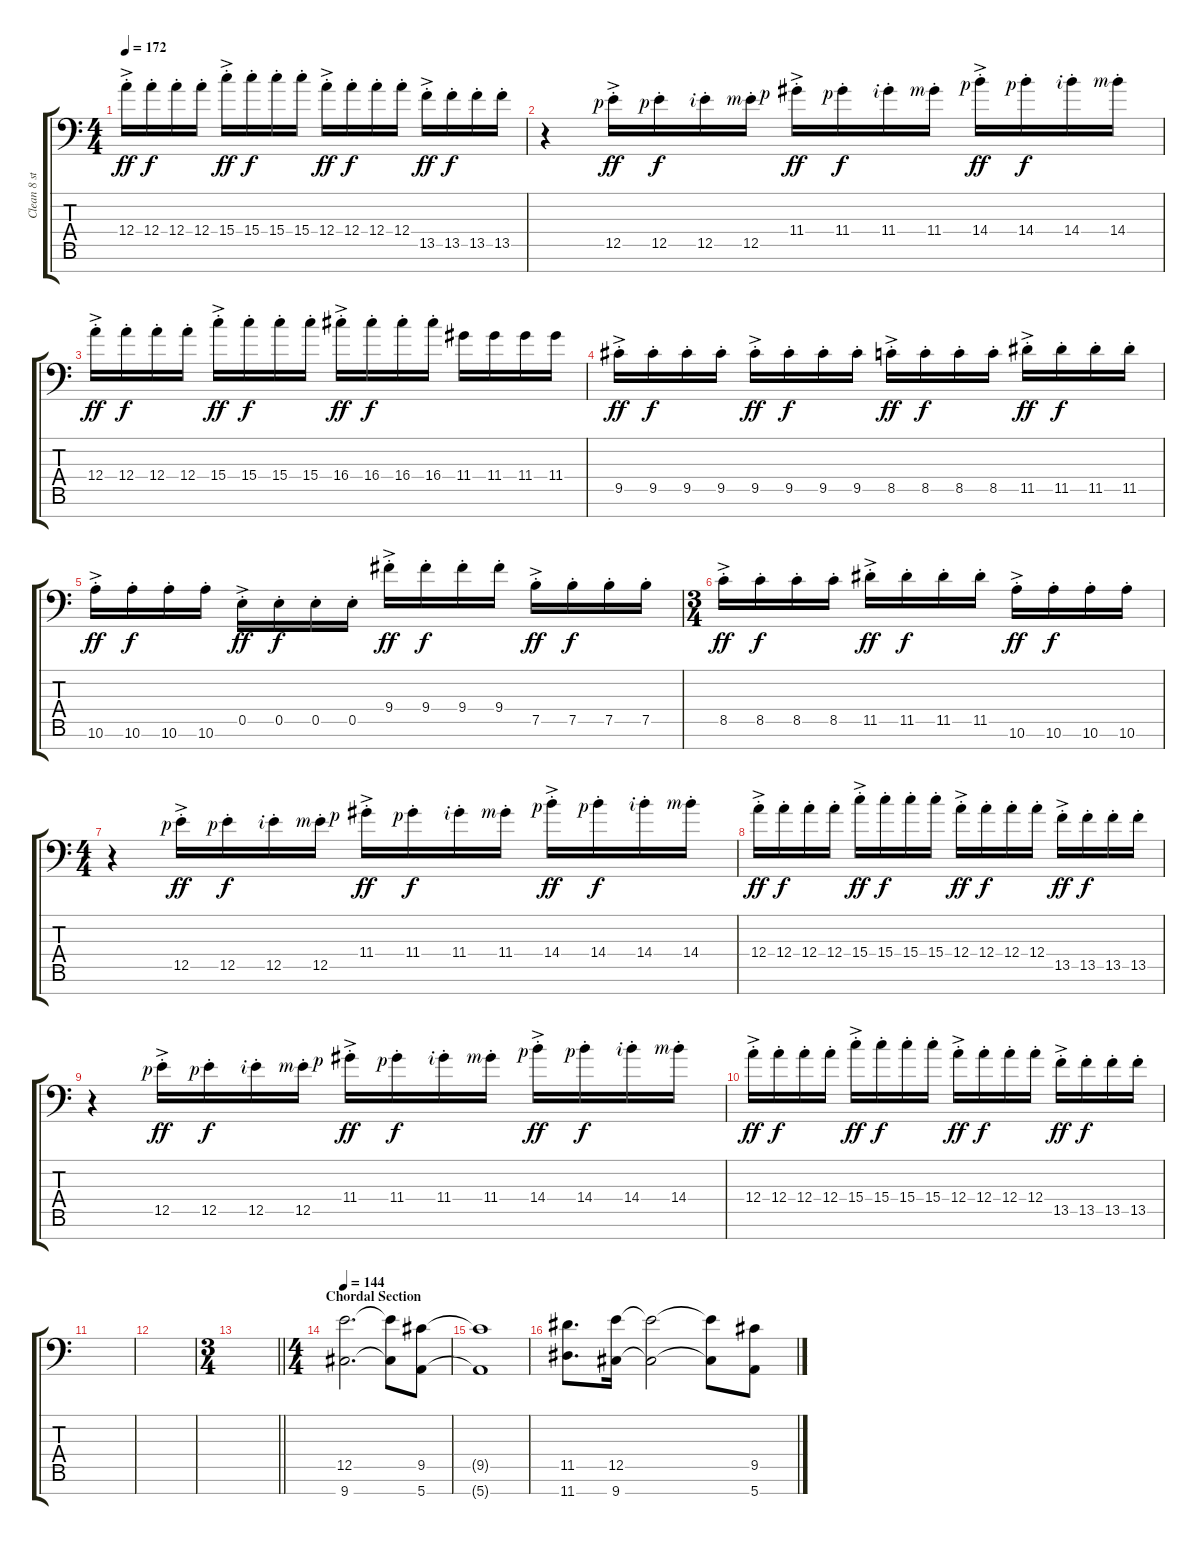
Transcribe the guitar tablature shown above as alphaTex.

\track ("Clean 8 string" "Clean 8 st") {instrument acousticguitarsteel}
\staff {score tabs}
\tuning (B3 G3 D3 A2 E2 B1 E1) {hide}
\ts (4 4)
\tempo 172
\clef f4
\ks c
12.4{ac st}.16{dy ff} 12.4{st}.16{dy f} 12.4{st}.16 12.4{st}.16 15.4{ac st}.16{dy ff} 15.4{st}.16{dy f} 15.4{st}.16 15.4{st}.16 12.4{ac st}.16{dy ff} 12.4{st}.16{dy f} 12.4{st}.16 12.4{st}.16 13.5{ac st}.16{dy ff} 13.5{st}.16{dy f} 13.5{st}.16 13.5{st}.16 |
r.4 12.5{ac st rf 1}.16{dy ff} 12.5{st rf 1}.16{dy f} 12.5{st rf 2}.16 12.5{st rf 3}.16 11.4{ac st rf 1}.16{dy ff} 11.4{st rf 1}.16{dy f} 11.4{st rf 2}.16 11.4{st rf 3}.16 14.4{ac st rf 1}.16{dy ff} 14.4{st rf 1}.16{dy f} 14.4{st rf 2}.16 14.4{st rf 3}.16 |
12.4{ac st}.16{dy ff} 12.4{st}.16{dy f} 12.4{st}.16 12.4{st}.16 15.4{ac st}.16{dy ff} 15.4{st}.16{dy f} 15.4{st}.16 15.4{st}.16 16.4{ac st}.16{dy ff} 16.4{st}.16{dy f} 16.4{st}.16 16.4{st}.16 11.4.16 11.4.16 11.4.16 11.4.16 |
9.5{ac st}.16{dy ff} 9.5{st}.16{dy f} 9.5{st}.16 9.5{st}.16 9.5{ac st}.16{dy ff} 9.5{st}.16{dy f} 9.5{st}.16 9.5{st}.16 8.5{ac st}.16{dy ff} 8.5{st}.16{dy f} 8.5{st}.16 8.5{st}.16 11.5{ac st}.16{dy ff} 11.5{st}.16{dy f} 11.5{st}.16 11.5{st}.16 |
10.6{ac st}.16{dy ff} 10.6{st}.16{dy f} 10.6{st}.16 10.6{st}.16 0.5{ac st}.16{dy ff} 0.5{st}.16{dy f} 0.5{st}.16 0.5{st}.16 9.4{ac st}.16{dy ff} 9.4{st}.16{dy f} 9.4{st}.16 9.4{st}.16 7.5{ac st}.16{dy ff} 7.5{st}.16{dy f} 7.5{st}.16 7.5{st}.16 |
\ts (3 4)
8.5{ac st}.16{dy ff} 8.5{st}.16{dy f} 8.5{st}.16 8.5{st}.16 11.5{ac st}.16{dy ff} 11.5{st}.16{dy f} 11.5{st}.16 11.5{st}.16 10.6{ac st}.16{dy ff} 10.6{st}.16{dy f} 10.6{st}.16 10.6{st}.16 |
\ts (4 4)
r.4 12.5{ac st rf 1}.16{dy ff volume 0} 12.5{st rf 1}.16{dy f} 12.5{st rf 2}.16 12.5{st rf 3}.16 11.4{ac st rf 1}.16{dy ff} 11.4{st rf 1}.16{dy f} 11.4{st rf 2}.16 11.4{st rf 3}.16 14.4{ac st rf 1}.16{dy ff} 14.4{st rf 1}.16{dy f} 14.4{st rf 2}.16 14.4{st rf 3}.16 |
12.4{ac st}.16{dy ff} 12.4{st}.16{dy f} 12.4{st}.16 12.4{st}.16 15.4{ac st}.16{dy ff} 15.4{st}.16{dy f} 15.4{st}.16 15.4{st}.16 12.4{ac st}.16{dy ff} 12.4{st}.16{dy f} 12.4{st}.16 12.4{st}.16 13.5{ac st}.16{dy ff} 13.5{st}.16{dy f} 13.5{st}.16 13.5{st}.16 |
r.4 12.5{ac st rf 1}.16{dy ff} 12.5{st rf 1}.16{dy f} 12.5{st rf 2}.16 12.5{st rf 3}.16 11.4{ac st rf 1}.16{dy ff} 11.4{st rf 1}.16{dy f} 11.4{st rf 2}.16 11.4{st rf 3}.16 14.4{ac st rf 1}.16{dy ff} 14.4{st rf 1}.16{dy f} 14.4{st rf 2}.16 14.4{st rf 3}.16 |
12.4{ac st}.16{dy ff} 12.4{st}.16{dy f} 12.4{st}.16 12.4{st}.16 15.4{ac st}.16{dy ff} 15.4{st}.16{dy f} 15.4{st}.16 15.4{st}.16 12.4{ac st}.16{dy ff} 12.4{st}.16{dy f} 12.4{st}.16 12.4{st}.16 13.5{ac st}.16{dy ff} 13.5{st}.16{dy f} 13.5{st}.16 13.5{st}.16 |
|
|
\ts (3 4)
\barLineRight lightlight
|
\ts (4 4)
\section ("" "Chordal Section")
\tempo 144
(12.5 9.7).2{d volume 13} (12.5{t} 9.7{t}).8 (9.5 5.7).8 |
(9.5{t} 5.7{t}).1 |
(11.5 11.7).8{d} (12.5 9.7).16 (12.5{t} 9.7{t}).2 (12.5{t} 9.7{t}).8 (9.5 5.7).8
